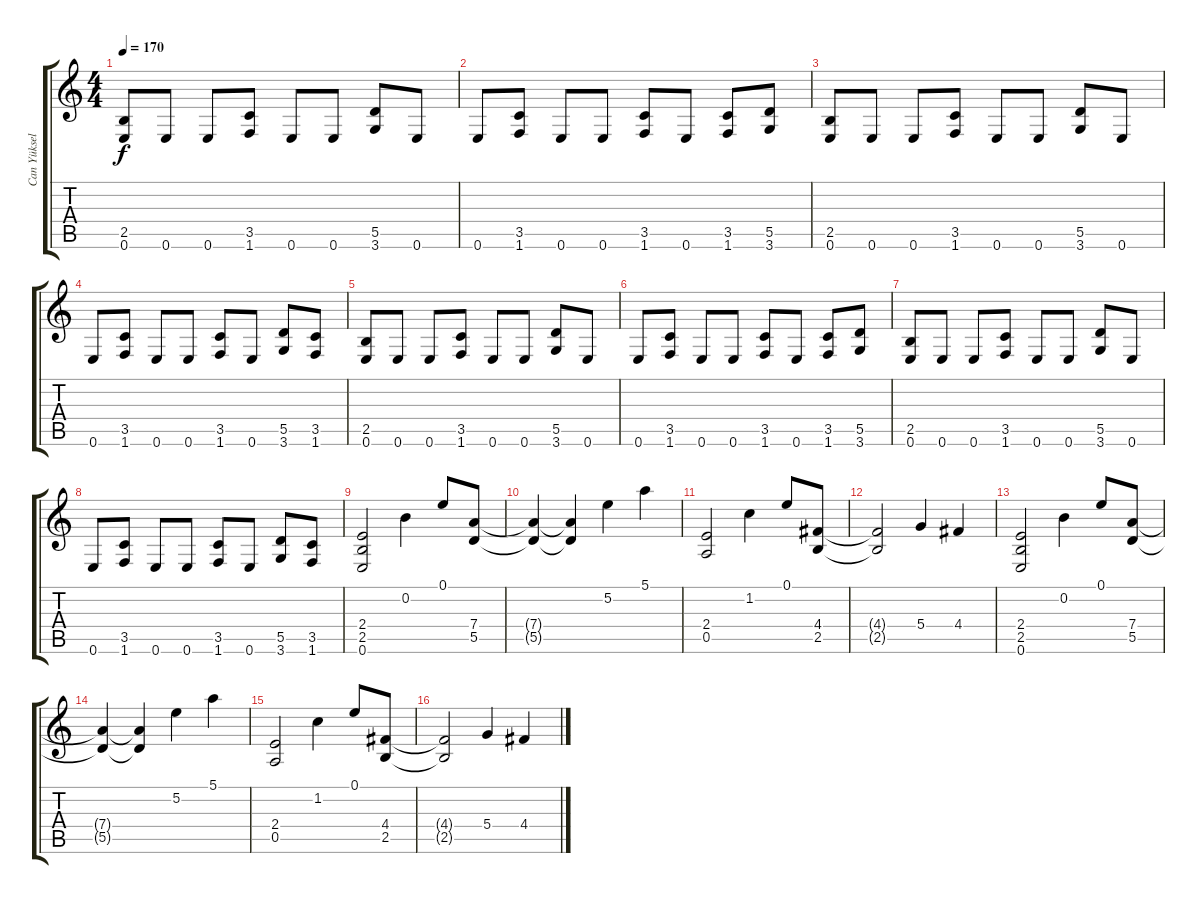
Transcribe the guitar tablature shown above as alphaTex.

\track ("Can Yüksel" "Can Yüksel") {instrument distortionguitar}
\staff {score tabs}
\tuning (E4 B3 G3 D3 A2 E2) {hide}
\ts (4 4)
\tempo 170
\clef g2
\ks c
(2.5 0.6).8{dy f} 0.6.8 0.6.8 (3.5 1.6).8 0.6.8 0.6.8 (5.5 3.6).8 0.6.8 |
0.6.8 (3.5 1.6).8 0.6.8 0.6.8 (3.5 1.6).8 0.6.8 (3.5 1.6).8 (5.5 3.6).8 |
(2.5 0.6).8 0.6.8 0.6.8 (3.5 1.6).8 0.6.8 0.6.8 (5.5 3.6).8 0.6.8 |
0.6.8 (3.5 1.6).8 0.6.8 0.6.8 (3.5 1.6).8 0.6.8 (5.5 3.6).8 (3.5 1.6).8 |
(2.5 0.6).8 0.6.8 0.6.8 (3.5 1.6).8 0.6.8 0.6.8 (5.5 3.6).8 0.6.8 |
0.6.8 (3.5 1.6).8 0.6.8 0.6.8 (3.5 1.6).8 0.6.8 (3.5 1.6).8 (5.5 3.6).8 |
(2.5 0.6).8 0.6.8 0.6.8 (3.5 1.6).8 0.6.8 0.6.8 (5.5 3.6).8 0.6.8 |
0.6.8 (3.5 1.6).8 0.6.8 0.6.8 (3.5 1.6).8 0.6.8 (5.5 3.6).8 (3.5 1.6).8 |
(2.4 2.5 0.6).2 0.2.4 0.1.8 (7.4 5.5).8 |
(7.4{t} 5.5{t}).4 (7.4{t} 5.5{t}).4 5.2.4 5.1.4 |
(2.4 0.5).2 1.2.4 0.1.8 (4.4 2.5).8 |
(4.4{t} 2.5{t}).2 5.4.4 4.4.4 |
(2.4 2.5 0.6).2 0.2.4 0.1.8 (7.4 5.5).8 |
(7.4{t} 5.5{t}).4 (7.4{t} 5.5{t}).4 5.2.4 5.1.4 |
(2.4 0.5).2 1.2.4 0.1.8 (4.4 2.5).8 |
(4.4{t} 2.5{t}).2 5.4.4 4.4.4
